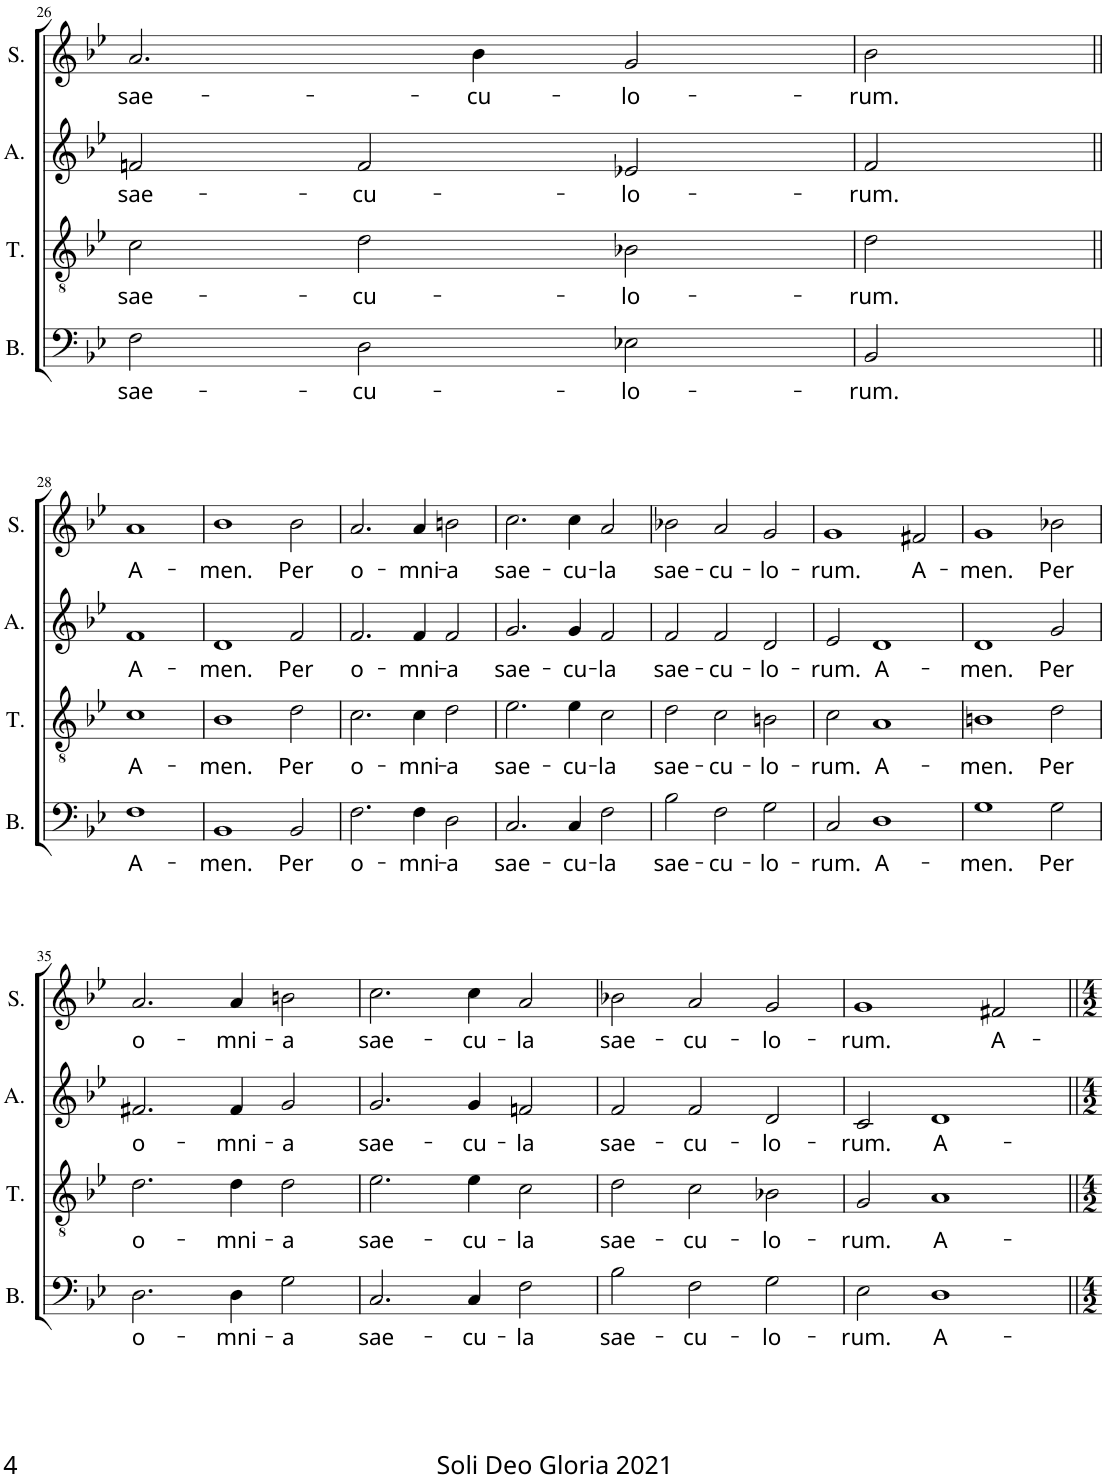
**kern	**text	**kern	**text	**kern	**text	**kern	**text
*part4	*part4	*part3	*part3	*part2	*part2	*part1	*part1
*staff4	*staff4	*staff3	*staff3	*staff2	*staff2	*staff1	*staff1
*I"BASS	*	*I"TENOR	*	*I"ALTO	*	*I"SOPRANO	*
*I'B.	*	*I'T.	*	*I'A.	*	*I'S.	*
!!LO:PB:g=z
*clefF4	*	*clefGv2	*	*clefG2	*	*clefG2	*
*	*	*Trd7c12	*	*	*	*	*
*k[b-e-]	*	*k[b-e-]	*	*k[b-e-]	*	*k[b-e-]	*
*B-:	*	*B-:	*	*B-:	*	*B-:	*
*M3/2	*	*M3/2	*	*M3/2	*	*M3/2	*
=26	=26	=26	=26	=26	=26	=26	=26
!	!LO:LY:b	!	!LO:LY:b	!	!LO:LY:b	!	!LO:LY:b
2F\	sae-	2c\	sae-	2fn/	sae-	2.a/	sae-
!	!LO:LY:b	!	!LO:LY:b	!	!LO:LY:b	!	!
2D\	-cu-	2d\	-cu-	2f/	-cu-	.	.
!	!	!	!	!	!	!	!LO:LY:b
.	.	.	.	.	.	4b-\	-cu-
!	!LO:LY:b	!	!LO:LY:b	!	!LO:LY:b	!	!LO:LY:b
2E-X\	-lo-	2B-X\	-lo-	2e-X/	-lo-	2g/	-lo-
=27	=27	=27	=27	=27	=27	=27	=27
!	!LO:LY:b	!	!LO:LY:b	!	!LO:LY:b	!	!LO:LY:b
2BB-/	-rum.	2d\	-rum.	2f/	-rum.	2b-\	-rum.
!!LO:LB:g=z
=28||	=28||	=28||	=28||	=28||	=28||	=28||	=28||
!	!LO:LY:b	!	!LO:LY:b	!	!LO:LY:b	!	!LO:LY:b
1F	A-	1c	A-	1f	A-	1a	A-
=29	=29	=29	=29	=29	=29	=29	=29
!	!LO:LY:b	!	!LO:LY:b	!	!LO:LY:b	!	!LO:LY:b
1BB-	-men.	1B-	-men.	1d	-men.	1b-	-men.
!	!LO:LY:b	!	!LO:LY:b	!	!LO:LY:b	!	!LO:LY:b
2BB-/	Per	2d\	Per	2f/	Per	2b-\	Per
=30	=30	=30	=30	=30	=30	=30	=30
!	!LO:LY:b	!	!LO:LY:b	!	!LO:LY:b	!	!LO:LY:b
2.F\	o-	2.c\	o-	2.f/	o-	2.a/	o-
!	!LO:LY:b	!	!LO:LY:b	!	!LO:LY:b	!	!LO:LY:b
4F\	-mni-	4c\	-mni-	4f/	-mni-	4a/	-mni-
!	!LO:LY:b	!	!LO:LY:b	!	!LO:LY:b	!	!LO:LY:b
2D\	-a	2d\	-a	2f/	-a	2bn\	-a
=31	=31	=31	=31	=31	=31	=31	=31
!	!LO:LY:b	!	!LO:LY:b	!	!LO:LY:b	!	!LO:LY:b
2.C/	sae-	2.e-\	sae-	2.g/	sae-	2.cc\	sae-
!	!LO:LY:b	!	!LO:LY:b	!	!LO:LY:b	!	!LO:LY:b
4C/	-cu-	4e-\	-cu-	4g/	-cu-	4cc\	-cu-
!	!LO:LY:b	!	!LO:LY:b	!	!LO:LY:b	!	!LO:LY:b
2F\	-la	2c\	-la	2f/	-la	2a/	-la
=32	=32	=32	=32	=32	=32	=32	=32
!	!LO:LY:b	!	!LO:LY:b	!	!LO:LY:b	!	!LO:LY:b
2B-\	sae-	2d\	sae-	2f/	sae-	2b-X\	sae-
!	!LO:LY:b	!	!LO:LY:b	!	!LO:LY:b	!	!LO:LY:b
2F\	-cu-	2c\	-cu-	2f/	-cu-	2a/	-cu-
!	!LO:LY:b	!	!LO:LY:b	!	!LO:LY:b	!	!LO:LY:b
2G\	-lo-	2Bn\	-lo-	2d/	-lo-	2g/	-lo-
=33	=33	=33	=33	=33	=33	=33	=33
!	!LO:LY:b	!	!LO:LY:b	!	!LO:LY:b	!	!LO:LY:b
2C/	-rum.	2c\	-rum.	2e-/	-rum.	1g	-rum.
!	!LO:LY:b	!	!LO:LY:b	!	!LO:LY:b	!	!
1D	A-	1A	A-	1d	A-	.	.
!	!	!	!	!	!	!	!LO:LY:b
.	.	.	.	.	.	2f#X/	A-
=34	=34	=34	=34	=34	=34	=34	=34
!	!LO:LY:b	!	!LO:LY:b	!	!LO:LY:b	!	!LO:LY:b
1G	-men.	1Bn	-men.	1d	-men.	1g	-men.
!	!LO:LY:b	!	!LO:LY:b	!	!LO:LY:b	!	!LO:LY:b
2G\	Per	2d\	Per	2g/	Per	2b-X\	Per
!!LO:LB:g=z
=35	=35	=35	=35	=35	=35	=35	=35
!	!LO:LY:b	!	!LO:LY:b	!	!LO:LY:b	!	!LO:LY:b
2.D\	o-	2.d\	o-	2.f#X/	o-	2.a/	o-
!	!LO:LY:b	!	!LO:LY:b	!	!LO:LY:b	!	!LO:LY:b
4D\	-mni-	4d\	-mni-	4f#/	-mni-	4a/	-mni-
!	!LO:LY:b	!	!LO:LY:b	!	!LO:LY:b	!	!LO:LY:b
2G\	-a	2d\	-a	2g/	-a	2bn\	-a
=36	=36	=36	=36	=36	=36	=36	=36
!	!LO:LY:b	!	!LO:LY:b	!	!LO:LY:b	!	!LO:LY:b
2.C/	sae-	2.e-\	sae-	2.g/	sae-	2.cc\	sae-
!	!LO:LY:b	!	!LO:LY:b	!	!LO:LY:b	!	!LO:LY:b
4C/	-cu-	4e-\	-cu-	4g/	-cu-	4cc\	-cu-
!	!LO:LY:b	!	!LO:LY:b	!	!LO:LY:b	!	!LO:LY:b
2F\	-la	2c\	-la	2fn/	-la	2a/	-la
=37	=37	=37	=37	=37	=37	=37	=37
!	!LO:LY:b	!	!LO:LY:b	!	!LO:LY:b	!	!LO:LY:b
2B-\	sae-	2d\	sae-	2f/	sae-	2b-X\	sae-
!	!LO:LY:b	!	!LO:LY:b	!	!LO:LY:b	!	!LO:LY:b
2F\	-cu-	2c\	-cu-	2f/	-cu-	2a/	-cu-
!	!LO:LY:b	!	!LO:LY:b	!	!LO:LY:b	!	!LO:LY:b
2G\	-lo-	2B-X\	-lo-	2d/	-lo-	2g/	-lo-
=38	=38	=38	=38	=38	=38	=38	=38
!	!LO:LY:b	!	!LO:LY:b	!	!LO:LY:b	!	!LO:LY:b
2E-\	-rum.	2G/	-rum.	2c/	-rum.	1g	-rum.
!	!LO:LY:b	!	!LO:LY:b	!	!LO:LY:b	!	!
1D	A-	1A	A-	1d	A-	.	.
!	!	!	!	!	!	!	!LO:LY:b
.	.	.	.	.	.	2f#X/	A-
=||	=||	=||	=||	=||	=||	=||	=||
*-	*-	*-	*-	*-	*-	*-	*-
